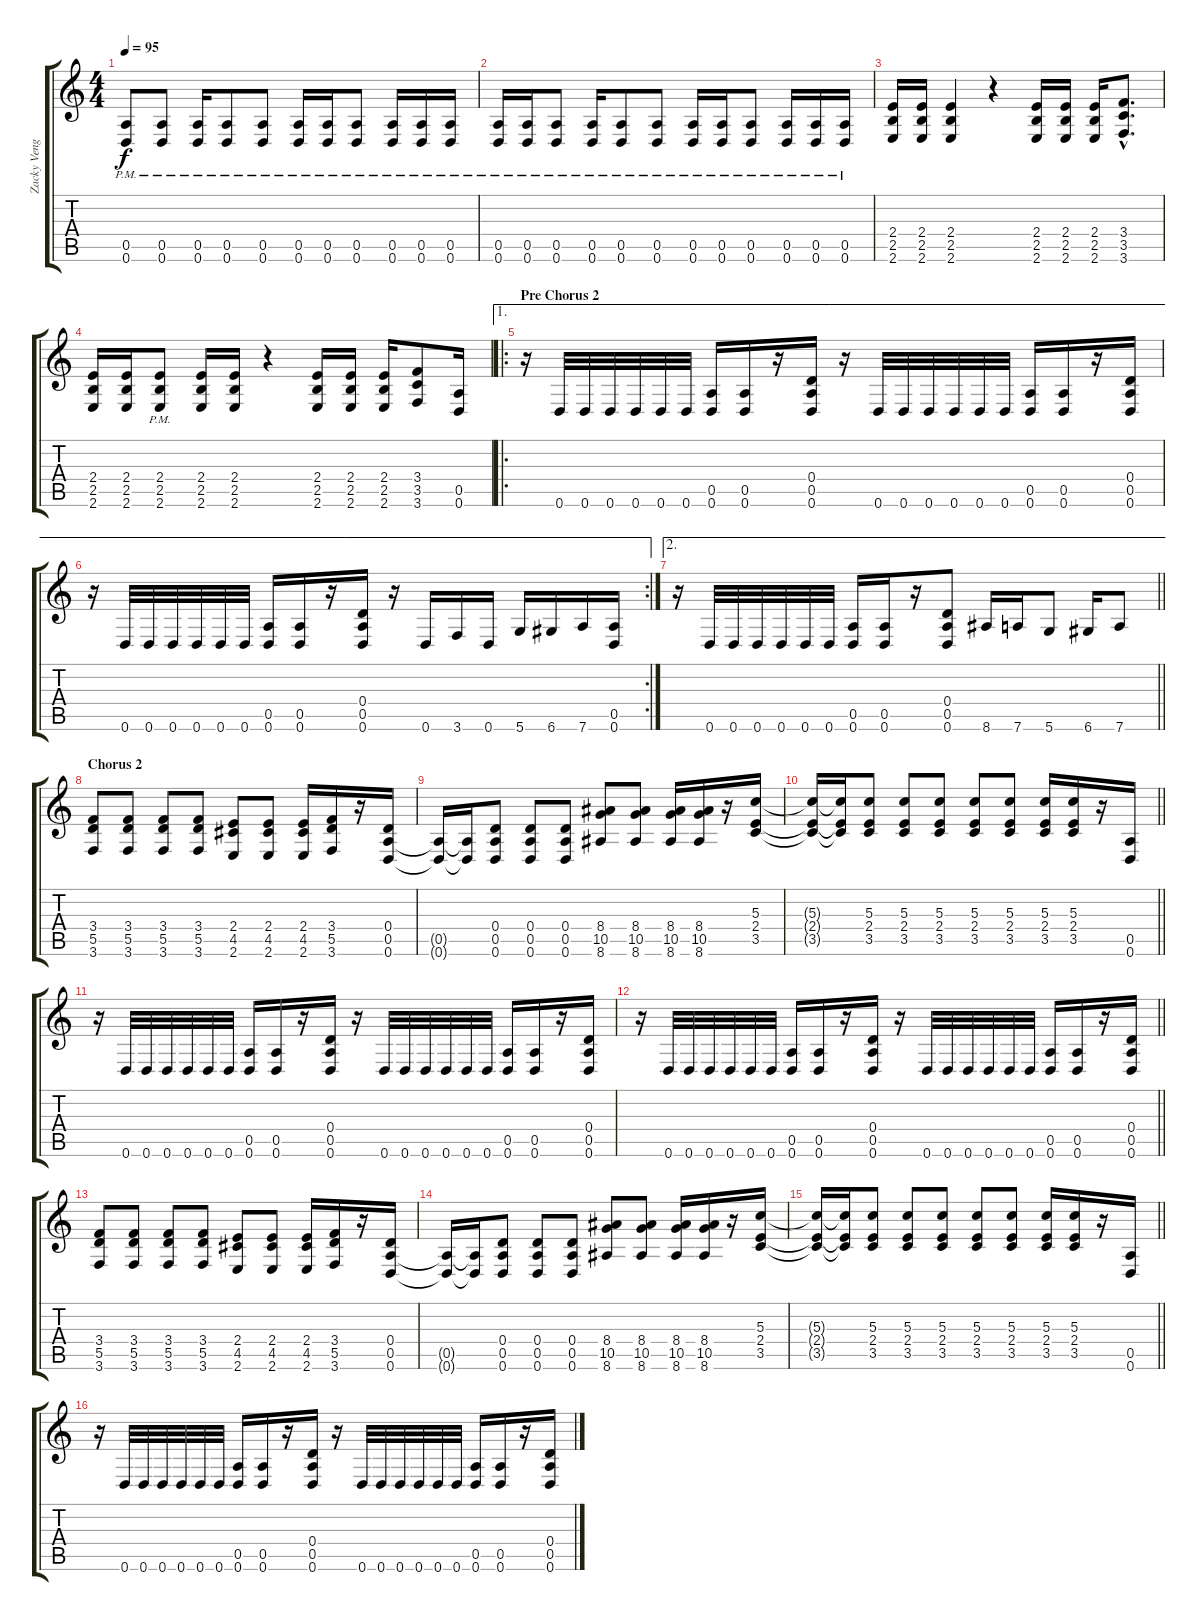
\track ("Zacky Vengeance" "Zacky Veng") {instrument distortionguitar}
\staff {score tabs}
\tuning (E4 B3 G3 D3 A2 D2) {hide}
\ts (4 4)
\tempo 95
\clef g2
\ks c
(0.5{pm} 0.6{pm}).8{dy f} (0.5{pm} 0.6{pm}).8 (0.5{pm} 0.6{pm}).16 (0.5{pm} 0.6{pm}).8 (0.5{pm} 0.6{pm}).8 (0.5{pm} 0.6{pm}).16 (0.5{pm} 0.6{pm}).16 (0.5{pm} 0.6{pm}).8 (0.5{pm} 0.6{pm}).16 (0.5{pm} 0.6{pm}).16 (0.5{pm} 0.6{pm}).16 |
(0.5{pm} 0.6{pm}).16 (0.5{pm} 0.6{pm}).16 (0.5{pm} 0.6{pm}).8 (0.5{pm} 0.6{pm}).16 (0.5{pm} 0.6{pm}).8 (0.5{pm} 0.6{pm}).8 (0.5{pm} 0.6{pm}).16 (0.5{pm} 0.6{pm}).16 (0.5{pm} 0.6{pm}).8 (0.5{pm} 0.6{pm}).16 (0.5{pm} 0.6{pm}).16 (0.5{pm} 0.6{pm}).16 |
(2.4 2.5 2.6).16 (2.4 2.5 2.6).16 (2.4 2.5 2.6).4 r.4 (2.4 2.5 2.6).16 (2.4 2.5 2.6).16 (2.4 2.5 2.6).16 (3.4{hac} 3.5{hac} 3.6{hac}).8{d} |
(2.4 2.5 2.6).16 (2.4 2.5 2.6).16 (2.4{pm} 2.5{pm} 2.6{pm}).8 (2.4 2.5 2.6).16 (2.4 2.5 2.6).16 r.4 (2.4 2.5 2.6).16 (2.4 2.5 2.6).16 (2.4 2.5 2.6).16 (3.4 3.5 3.6).8 (0.5 0.6).16 |
\ae 1
\ro
\section ("" "Pre Chorus 2")
r.16 0.6.32 0.6.32 0.6.32 0.6.32 0.6.32 0.6.32 (0.5 0.6).16 (0.5 0.6).16 r.16 (0.4 0.5 0.6).16 r.16 0.6.32 0.6.32 0.6.32 0.6.32 0.6.32 0.6.32 (0.5 0.6).16 (0.5 0.6).16 r.16 (0.4 0.5 0.6).16 |
\ae 1
\rc 2
r.16 0.6.32 0.6.32 0.6.32 0.6.32 0.6.32 0.6.32 (0.5 0.6).16 (0.5 0.6).16 r.16 (0.4 0.5 0.6).16 r.16 0.6.16 3.6.16 0.6.16 5.6.16 6.6.16 7.6.16 (0.5 0.6).16 |
\ae 2
\barLineRight lightlight
r.16 0.6.32 0.6.32 0.6.32 0.6.32 0.6.32 0.6.32 (0.5 0.6).16 (0.5 0.6).16 r.16 (0.4 0.5 0.6).8 8.6.16 7.6.16 5.6.8 6.6.16 7.6.8 |
\section ("" "Chorus 2")
(3.4 5.5 3.6).8 (3.4 5.5 3.6).8 (3.4 5.5 3.6).8 (3.4 5.5 3.6).8 (2.4 4.5 2.6).8 (2.4 4.5 2.6).8 (2.4 4.5 2.6).16 (3.4 5.5 3.6).16 r.16 (0.4 0.5 0.6).16 |
(0.5{t} 0.6{t}).16 (0.5{t} 0.6{t}).16 (0.4 0.5 0.6).8 (0.4 0.5 0.6).8 (0.4 0.5 0.6).8 (8.4 10.5 8.6).8 (8.4 10.5 8.6).8 (8.4 10.5 8.6).16 (8.4 10.5 8.6).16 r.16 (5.3 2.4 3.5).16 |
\barLineRight lightlight
(5.3{t} 2.4{t} 3.5{t}).16 (5.3{t} 2.4{t} 3.5{t}).16 (5.3 2.4 3.5).8 (5.3 2.4 3.5).8 (5.3 2.4 3.5).8 (5.3 2.4 3.5).8 (5.3 2.4 3.5).8 (5.3 2.4 3.5).16 (5.3 2.4 3.5).16 r.16 (0.5 0.6).16 |
r.16 0.6.32 0.6.32 0.6.32 0.6.32 0.6.32 0.6.32 (0.5 0.6).16 (0.5 0.6).16 r.16 (0.4 0.5 0.6).16 r.16 0.6.32 0.6.32 0.6.32 0.6.32 0.6.32 0.6.32 (0.5 0.6).16 (0.5 0.6).16 r.16 (0.4 0.5 0.6).16 |
\barLineRight lightlight
r.16 0.6.32 0.6.32 0.6.32 0.6.32 0.6.32 0.6.32 (0.5 0.6).16 (0.5 0.6).16 r.16 (0.4 0.5 0.6).16 r.16 0.6.32 0.6.32 0.6.32 0.6.32 0.6.32 0.6.32 (0.5 0.6).16 (0.5 0.6).16 r.16 (0.4 0.5 0.6).16 |
(3.4 5.5 3.6).8 (3.4 5.5 3.6).8 (3.4 5.5 3.6).8 (3.4 5.5 3.6).8 (2.4 4.5 2.6).8 (2.4 4.5 2.6).8 (2.4 4.5 2.6).16 (3.4 5.5 3.6).16 r.16 (0.4 0.5 0.6).16 |
(0.5{t} 0.6{t}).16 (0.5{t} 0.6{t}).16 (0.4 0.5 0.6).8 (0.4 0.5 0.6).8 (0.4 0.5 0.6).8 (8.4 10.5 8.6).8 (8.4 10.5 8.6).8 (8.4 10.5 8.6).16 (8.4 10.5 8.6).16 r.16 (5.3 2.4 3.5).16 |
\barLineRight lightlight
(5.3{t} 2.4{t} 3.5{t}).16 (5.3{t} 2.4{t} 3.5{t}).16 (5.3 2.4 3.5).8 (5.3 2.4 3.5).8 (5.3 2.4 3.5).8 (5.3 2.4 3.5).8 (5.3 2.4 3.5).8 (5.3 2.4 3.5).16 (5.3 2.4 3.5).16 r.16 (0.5 0.6).16 |
r.16 0.6.32 0.6.32 0.6.32 0.6.32 0.6.32 0.6.32 (0.5 0.6).16 (0.5 0.6).16 r.16 (0.4 0.5 0.6).16 r.16 0.6.32 0.6.32 0.6.32 0.6.32 0.6.32 0.6.32 (0.5 0.6).16 (0.5 0.6).16 r.16 (0.4 0.5 0.6).16
